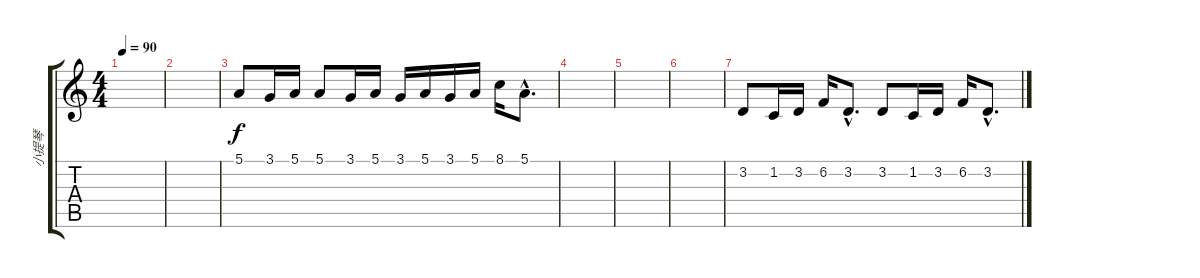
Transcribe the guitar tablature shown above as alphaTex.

\track ("小提琴" "小提琴") {instrument violin}
\staff {score tabs}
\tuning (E4 B3 G3 D3 A2 E2) {hide}
\ts (4 4)
\tempo 90
\clef g2
\ks c
|
|
5.1.8{instrument viola} 3.1.16 5.1.16 5.1.8 3.1.16 5.1.16 3.1.16 5.1.16 3.1.16 5.1.16 8.1.16 5.1{hac}.8{d} |
|
|
|
3.2.8 1.2.16 3.2.16 6.2.16 3.2{hac}.8{d} 3.2.8 1.2.16 3.2.16 6.2.16 3.2{hac}.8{d}
